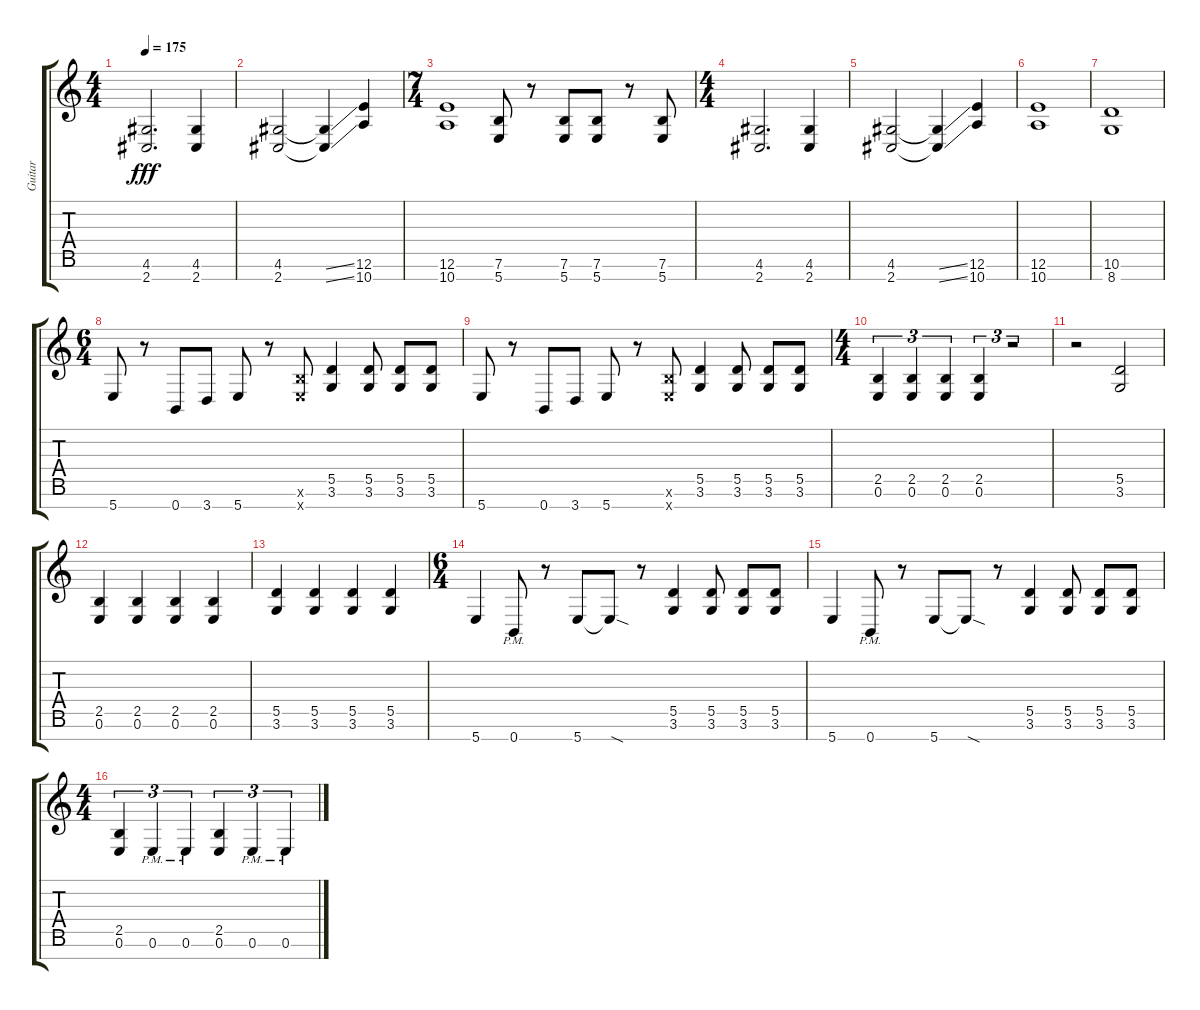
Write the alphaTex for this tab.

\track ("Guitar" "Guitar") {instrument distortionguitar}
\staff {score tabs}
\tuning (E4 B3 G3 D3 A2 E2 B1) {hide}
\ts (4 4)
\tempo 175
\clef g2
\ks c
(4.6 2.7).2{d dy fff} (4.6 2.7).4 |
(4.6 2.7).2 (4.6{ss t} 2.7{ss t}).4 (12.6 10.7).4 |
\ts (7 4)
(12.6 10.7).1 (7.6 5.7).8 r.8 (7.6 5.7).8 (7.6 5.7).8 r.8 (7.6 5.7).8 |
\ts (4 4)
(4.6 2.7).2{d} (4.6 2.7).4 |
(4.6 2.7).2 (4.6{ss t} 2.7{ss t}).4 (12.6 10.7).4 |
(12.6 10.7).1 |
(10.6 8.7).1 |
\ts (6 4)
5.7.8 r.8 0.7.8 3.7.8 5.7.8 r.8 (7.6{x} 5.7{x}).8 (5.5 3.6).4 (5.5 3.6).8 (5.5 3.6).8 (5.5 3.6).8 |
5.7.8 r.8 0.7.8 3.7.8 5.7.8 r.8 (7.6{x} 5.7{x}).8 (5.5 3.6).4 (5.5 3.6).8 (5.5 3.6).8 (5.5 3.6).8 |
\ts (4 4)
(2.5 0.6).4{tu (3 2)} (2.5 0.6).4{tu (3 2)} (2.5 0.6).4{tu (3 2)} (2.5 0.6).4{tu (3 2)} r.2{tu (3 2)} |
r.2 (5.5 3.6).2 |
(2.5 0.6).4 (2.5 0.6).4 (2.5 0.6).4 (2.5 0.6).4 |
(5.5 3.6).4 (5.5 3.6).4 (5.5 3.6).4 (5.5 3.6).4 |
\ts (6 4)
5.7.4 0.7{pm}.8 r.8 5.7.8 5.7{sod t}.8 r.8 (5.5 3.6).4 (5.5 3.6).8 (5.5 3.6).8 (5.5 3.6).8 |
5.7.4 0.7{pm}.8 r.8 5.7.8 5.7{sod t}.8 r.8 (5.5 3.6).4 (5.5 3.6).8 (5.5 3.6).8 (5.5 3.6).8 |
\ts (4 4)
(2.5 0.6).4{tu (3 2)} 0.6{pm}.4{tu (3 2)} 0.6{pm}.4{tu (3 2)} (2.5 0.6).4{tu (3 2)} 0.6{pm}.4{tu (3 2)} 0.6{pm}.4{tu (3 2)}
